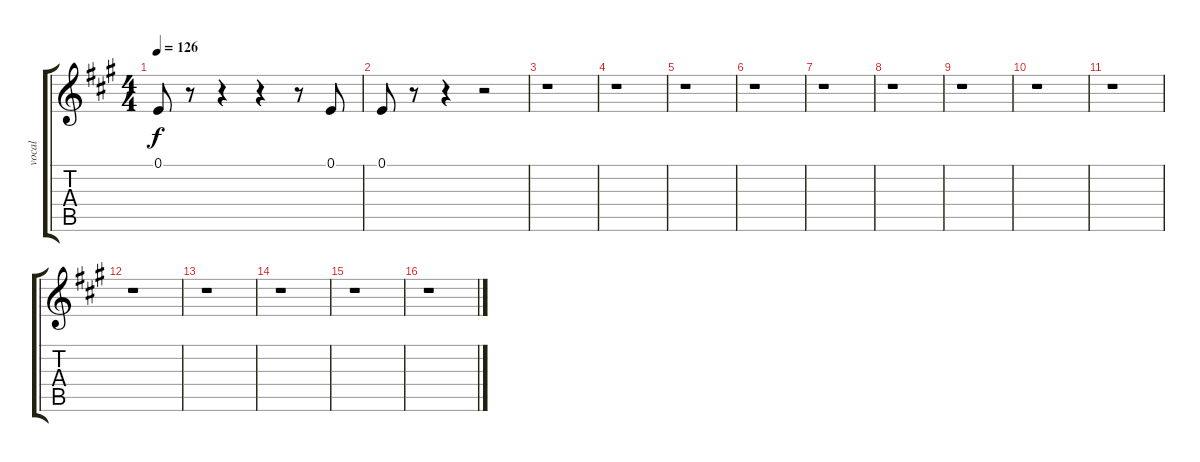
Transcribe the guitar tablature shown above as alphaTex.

\track ("vocal" "vocal") {instrument sopranosax}
\staff {score tabs}
\tuning (E4 B3 G3 D3 A2 E2) {hide}
\ts (4 4)
\tempo 126
\clef g2
\ks a
0.1{t}.8{dy f} r.8 r.4 r.4 r.8 0.1.8 |
0.1.8 r.8 r.4 r.2 |
r.1 |
r.1 |
r.1 |
r.1 |
r.1 |
r.1 |
r.1 |
r.1 |
r.1 |
r.1 |
r.1 |
r.1 |
r.1 |
r.1
